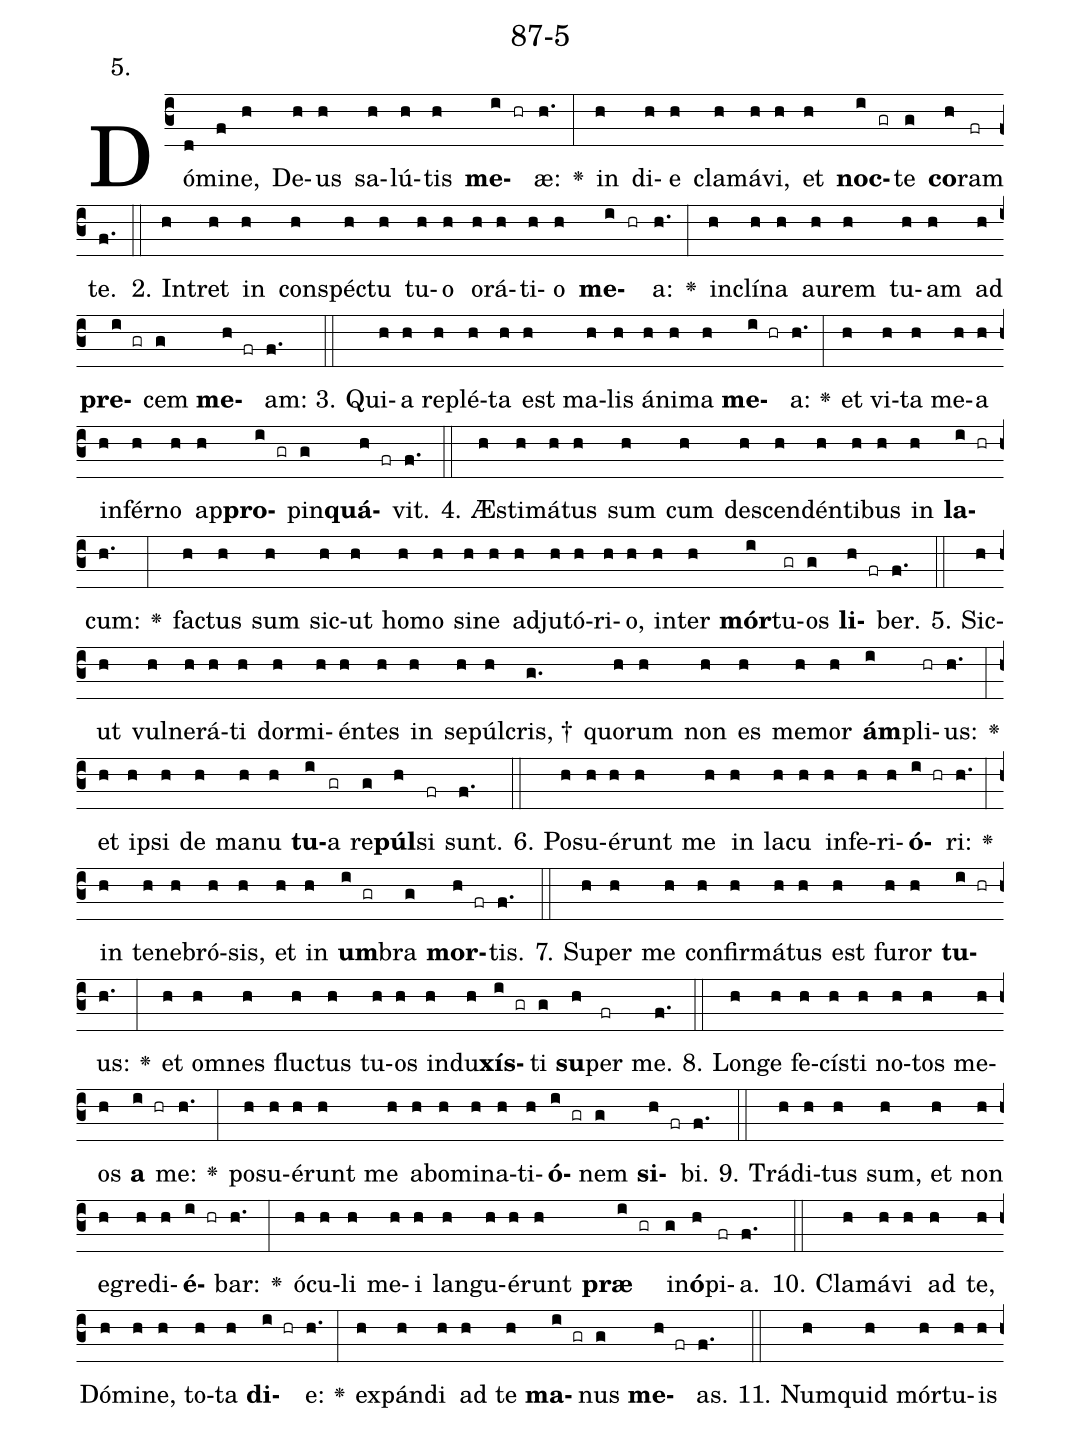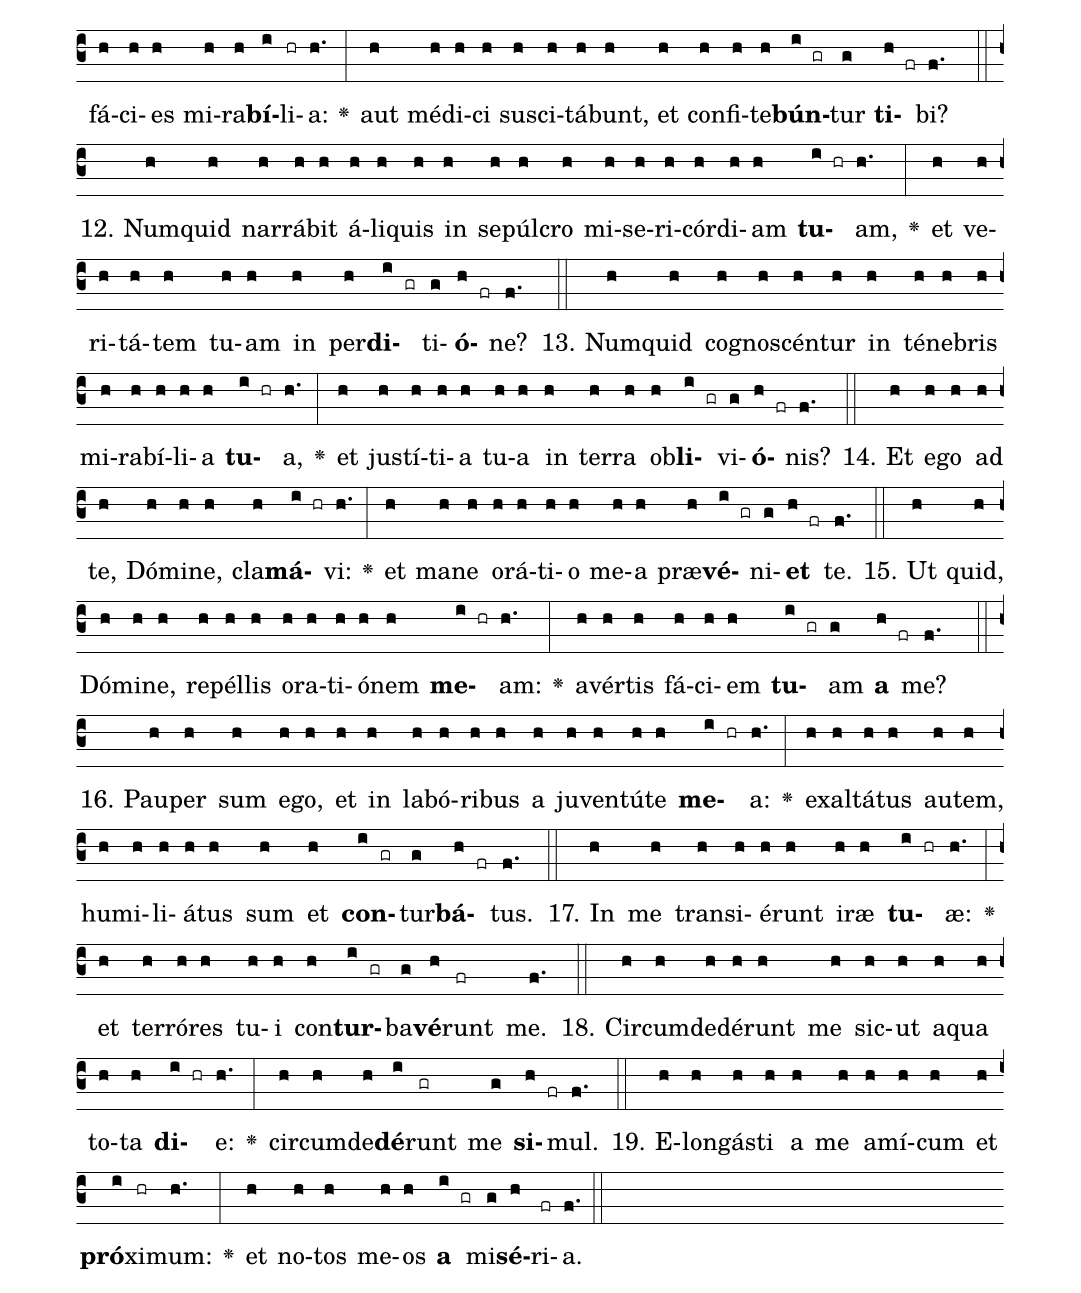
name: 87-5;
annotation: 5.;
%%
(c3)Dó(d)mi(f)ne,(h) De(h)us(h) sa(h)lú(h)tis(h) <b>me</b>(i hr)æ:(h.) <v>\greheightstar</v>(:) in(h) di(h)e(h) cla(h)má(h)vi,(h) et(h) <b>noc</b>(i gr)te(g) <b>co</b>(h)ram(fr) te.(f.) (::)
2. In(h)tret(h) in(h) con(h)spéc(h)tu(h) tu(h)o(h) o(h)rá(h)ti(h)o(h) <b>me</b>(i hr)a:(h.) <v>\greheightstar</v>(:) in(h)clí(h)na(h) au(h)rem(h) tu(h)am(h) ad(h) <b>pre</b>(i gr)cem(g) <b>me</b>(h fr)am:(f.) (::)
3. Qui(h)a(h) re(h)plé(h)ta(h) est(h) ma(h)lis(h) á(h)ni(h)ma(h) <b>me</b>(i hr)a:(h.) <v>\greheightstar</v>(:) et(h) vi(h)ta(h) me(h)a(h) in(h)fér(h)no(h) ap(h)<b>pro</b>(i gr)pin(g)<b>quá</b>(h fr)vit.(f.) (::)
4. Æs(h)ti(h)má(h)tus(h) sum(h) cum(h) de(h)scen(h)dén(h)ti(h)bus(h) in(h) <b>la</b>(i hr)cum:(h.) <v>\greheightstar</v>(:) fac(h)tus(h) sum(h) sic(h)ut(h) ho(h)mo(h) si(h)ne(h) ad(h)ju(h)tó(h)ri(h)o,(h) in(h)ter(h) <b>mór</b>(i)tu(gr)os(g) <b>li</b>(h fr)ber.(f.) (::)
5. Sic(h)ut(h) vul(h)ne(h)rá(h)ti(h) dor(h)mi(h)én(h)tes(h) in(h) se(h)púl(h)cris, †(g.) quo(h)rum(h) non(h) es(h) me(h)mor(h) <b>ám</b>(i)pli(hr)us:(h.) <v>\greheightstar</v>(:) et(h) ip(h)si(h) de(h) ma(h)nu(h) <b>tu</b>(i)a(gr) re(g)<b>púl</b>(h)si(fr) sunt.(f.) (::)
6. Po(h)su(h)é(h)runt(h) me(h) in(h) la(h)cu(h) in(h)fe(h)ri(h)<b>ó</b>(i hr)ri:(h.) <v>\greheightstar</v>(:) in(h) te(h)ne(h)bró(h)sis,(h) et(h) in(h) <b>um</b>(i gr)bra(g) <b>mor</b>(h fr)tis.(f.) (::)
7. Su(h)per(h) me(h) con(h)fir(h)má(h)tus(h) est(h) fu(h)ror(h) <b>tu</b>(i hr)us:(h.) <v>\greheightstar</v>(:) et(h) om(h)nes(h) fluc(h)tus(h) tu(h)os(h) in(h)du(h)<b>xís</b>(i gr)ti(g) <b>su</b>(h)per(fr) me.(f.) (::)
8. Lon(h)ge(h) fe(h)cís(h)ti(h) no(h)tos(h) me(h)os(h) <b>a</b>(i hr) me:(h.) <v>\greheightstar</v>(:) po(h)su(h)é(h)runt(h) me(h) ab(h)o(h)mi(h)na(h)ti(h)<b>ó</b>(i gr)nem(g) <b>si</b>(h fr)bi.(f.) (::)
9. Trá(h)di(h)tus(h) sum,(h) et(h) non(h) e(h)gre(h)di(h)<b>é</b>(i hr)bar:(h.) <v>\greheightstar</v>(:) ó(h)cu(h)li(h) me(h)i(h) lan(h)gu(h)é(h)runt(h) <b>præ</b>(i gr) in(g)<b>ó</b>(h)pi(fr)a.(f.) (::)
10. Cla(h)má(h)vi(h) ad(h) te,(h) Dó(h)mi(h)ne,(h) to(h)ta(h) <b>di</b>(i hr)e:(h.) <v>\greheightstar</v>(:) ex(h)pán(h)di(h) ad(h) te(h) <b>ma</b>(i gr)nus(g) <b>me</b>(h fr)as.(f.) (::)
11. Num(h)quid(h) mór(h)tu(h)is(h) fá(h)ci(h)es(h) mi(h)ra(h)<b>bí</b>(i)li(hr)a:(h.) <v>\greheightstar</v>(:) aut(h) mé(h)di(h)ci(h) su(h)sci(h)tá(h)bunt,(h) et(h) con(h)fi(h)te(h)<b>bún</b>(i gr)tur(g) <b>ti</b>(h fr)bi?(f.) (::)
12. Num(h)quid(h) nar(h)rá(h)bit(h) á(h)li(h)quis(h) in(h) se(h)púl(h)cro(h) mi(h)se(h)ri(h)cór(h)di(h)am(h) <b>tu</b>(i hr)am,(h.) <v>\greheightstar</v>(:) et(h) ve(h)ri(h)tá(h)tem(h) tu(h)am(h) in(h) per(h)<b>di</b>(i gr)ti(g)<b>ó</b>(h fr)ne?(f.) (::)
13. Num(h)quid(h) co(h)gno(h)scén(h)tur(h) in(h) té(h)ne(h)bris(h) mi(h)ra(h)bí(h)li(h)a(h) <b>tu</b>(i hr)a,(h.) <v>\greheightstar</v>(:) et(h) jus(h)tí(h)ti(h)a(h) tu(h)a(h) in(h) ter(h)ra(h) ob(h)<b>li</b>(i gr)vi(g)<b>ó</b>(h fr)nis?(f.) (::)
14. Et(h) e(h)go(h) ad(h) te,(h) Dó(h)mi(h)ne,(h) cla(h)<b>má</b>(i hr)vi:(h.) <v>\greheightstar</v>(:) et(h) ma(h)ne(h) o(h)rá(h)ti(h)o(h) me(h)a(h) præ(h)<b>vé</b>(i gr)ni(g)<b>et</b>(h fr) te.(f.) (::)
15. Ut(h) quid,(h) Dó(h)mi(h)ne,(h) re(h)pél(h)lis(h) o(h)ra(h)ti(h)ó(h)nem(h) <b>me</b>(i hr)am:(h.) <v>\greheightstar</v>(:) a(h)vér(h)tis(h) fá(h)ci(h)em(h) <b>tu</b>(i gr)am(g) <b>a</b>(h fr) me?(f.) (::)
16. Pau(h)per(h) sum(h) e(h)go,(h) et(h) in(h) la(h)bó(h)ri(h)bus(h) a(h) ju(h)ven(h)tú(h)te(h) <b>me</b>(i hr)a:(h.) <v>\greheightstar</v>(:) ex(h)al(h)tá(h)tus(h) au(h)tem,(h) hu(h)mi(h)li(h)á(h)tus(h) sum(h) et(h) <b>con</b>(i gr)tur(g)<b>bá</b>(h fr)tus.(f.) (::)
17. In(h) me(h) trans(h)i(h)é(h)runt(h) i(h)ræ(h) <b>tu</b>(i hr)æ:(h.) <v>\greheightstar</v>(:) et(h) ter(h)ró(h)res(h) tu(h)i(h) con(h)<b>tur</b>(i gr)ba(g)<b>vé</b>(h)runt(fr) me.(f.) (::)
18. Cir(h)cum(h)de(h)dé(h)runt(h) me(h) sic(h)ut(h) a(h)qua(h) to(h)ta(h) <b>di</b>(i hr)e:(h.) <v>\greheightstar</v>(:) cir(h)cum(h)de(h)<b>dé</b>(i)runt(gr) me(g) <b>si</b>(h fr)mul.(f.) (::)
19. E(h)lon(h)gás(h)ti(h) a(h) me(h) a(h)mí(h)cum(h) et(h) <b>pró</b>(i)xi(hr)mum:(h.) <v>\greheightstar</v>(:) et(h) no(h)tos(h) me(h)os(h) <b>a</b>(i gr) mi(g)<b>sé</b>(h)ri(fr)a.(f.) (::)
